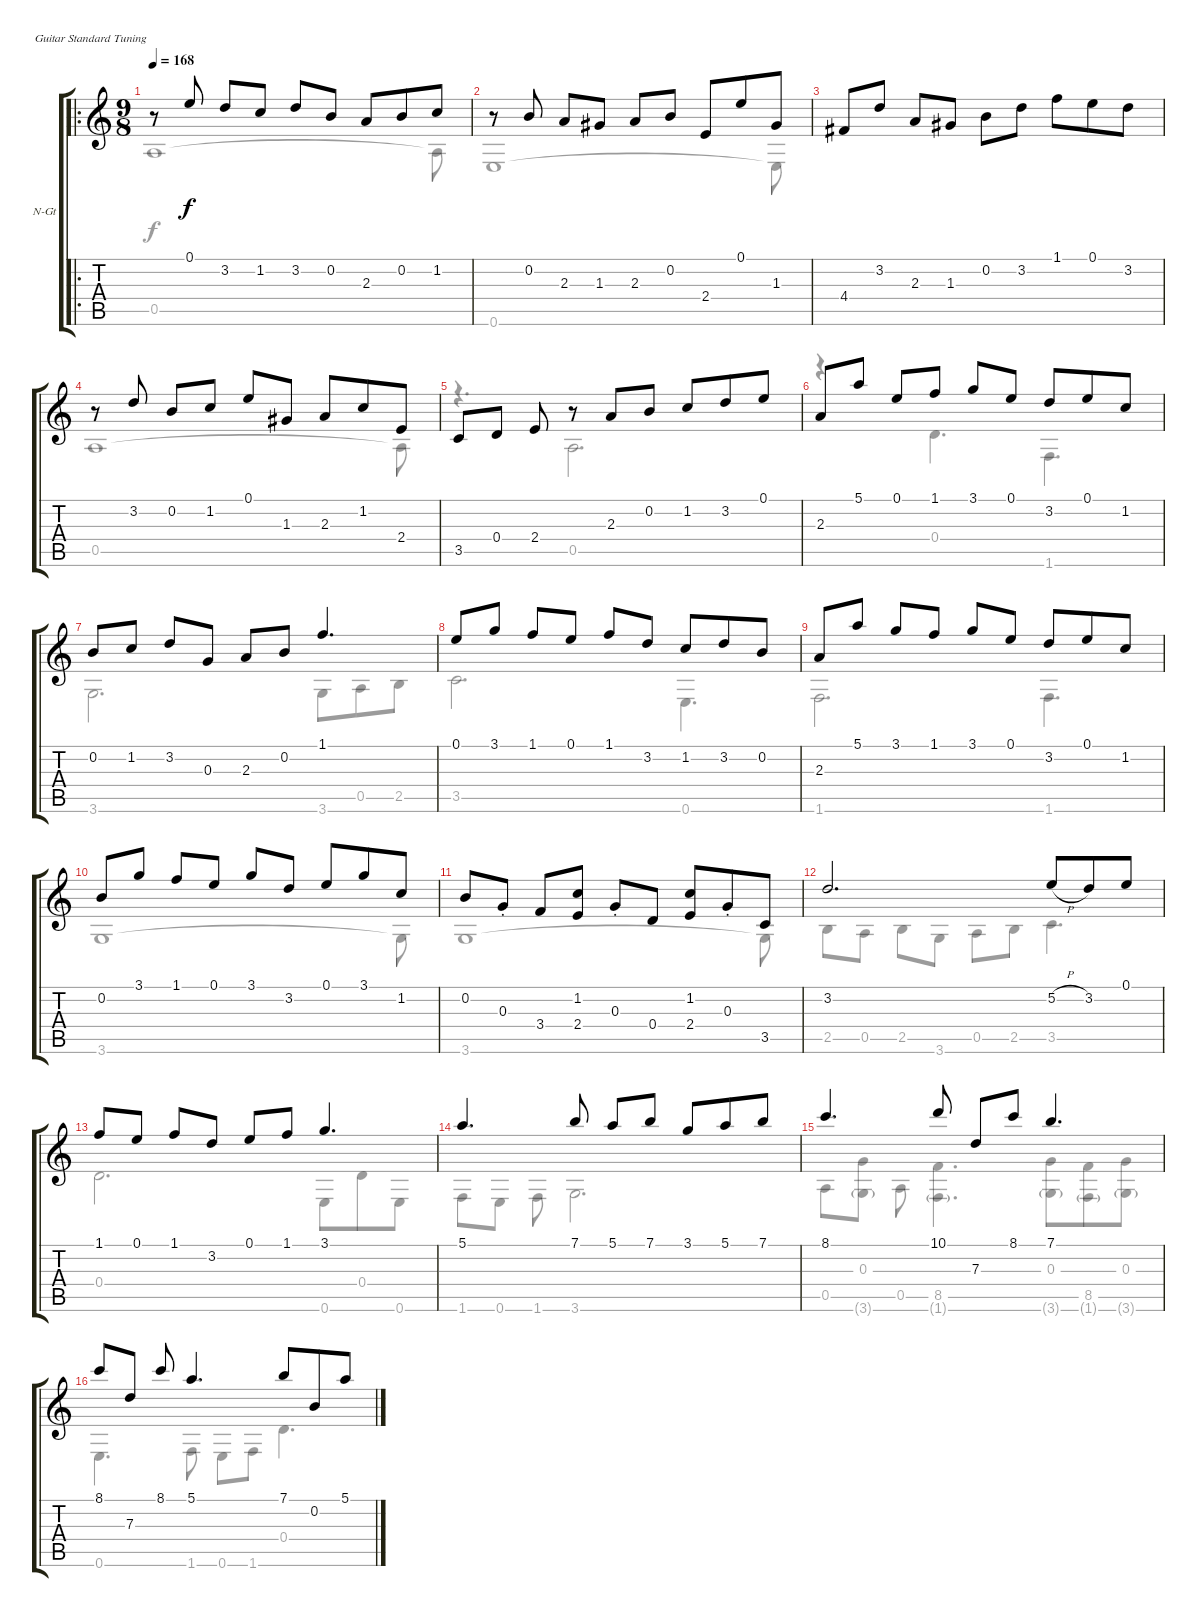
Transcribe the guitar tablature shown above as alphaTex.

\bracketExtendMode groupsimilarinstruments
\firstSystemTrackNameOrientation horizontal
\otherSystemsTrackNameOrientation horizontal
\track ("Giga Presto" "N-Gt") {instrument acousticguitarnylon}
\staff {score tabs}
\tuning (E4 B3 G3 D3 A2 E2)
\voice
\ro
\ts (9 8)
\beaming (8 2 2 2 3)
\tempo 168
\clef g2
\ks c
r.8{dy f instrument acousticguitarnylon} 0.1.8 3.2.8 1.2.8 3.2.8 0.2.8 2.3.8 0.2.8 1.2.8 |
r.8 0.2.8 2.3.8 1.3.8 2.3.8 0.2.8 2.4.8 0.1.8 1.3.8 |
4.4.8 3.2.8 2.3.8 1.3.8 0.2.8 3.2.8 1.1.8 0.1.8 3.2.8 |
r.8 3.2.8 0.2.8 1.2.8 0.1.8 1.3.8 2.3.8 1.2.8 2.4.8 |
3.5.8 0.4.8 2.4.8 r.8 2.3.8 0.2.8 1.2.8 3.2.8 0.1.8 |
2.3.8 5.1.8 0.1.8 1.1.8 3.1.8 0.1.8 3.2.8 0.1.8 1.2.8 |
0.2.8 1.2.8 3.2.8 0.3.8 2.3.8 0.2.8 1.1.4{d} |
0.1.8 3.1.8 1.1.8 0.1.8 1.1.8 3.2.8 1.2.8 3.2.8 0.2.8 |
2.3.8 5.1.8 3.1.8 1.1.8 3.1.8 0.1.8 3.2.8 0.1.8 1.2.8 |
0.2.8 3.1.8 1.1.8 0.1.8 3.1.8 3.2.8 0.1.8 3.1.8 1.2.8 |
0.2.8 0.3{st}.8 3.4.8 (1.2 2.4).8 0.3{st}.8 0.4.8 (1.2 2.4).8 0.3{st}.8 3.5.8 |
3.2.2{d} 5.2{h}.8 3.2.8 0.1.8 |
1.1.8 0.1.8 1.1.8 3.2.8 0.1.8 1.1.8 3.1.4{d} |
5.1.4{d} 7.1.8 5.1.8 7.1.8 3.1.8 5.1.8 7.1.8 |
8.1.4{d} 10.1.8 7.3.8 8.1.8 7.1.4{d} |
8.1.8 7.3.8 8.1.8 5.1.4{d} 7.1.8 0.2.8 5.1.8
\voice
\clef g2
\ottava regular
\simile none
\ks c
0.5.1{dy f} 0.5{t}.8 |
0.6.1 0.6{t}.8 |
|
0.5.1 0.5{t}.8 |
r.4{d} 0.5.2{d} |
r.4{d} 0.4.4{d} 1.6.4{d} |
3.6.2{d} 3.6.8 0.5.8 2.5.8 |
3.5.2{d} 0.6.4{d} |
1.6.2{d} 1.6.4{d} |
3.6.1 3.6{t}.8 |
3.6.1 3.6{t}.8 |
2.5.8 0.5.8 2.5.8 3.6.8 0.5.8 2.5.8 3.5.4{d} |
0.4.2{d} 0.6.8 0.4.8 0.6.8 |
1.6.8 0.6.8 1.6.8 3.6.2{d} |
0.5.8 (0.3 3.6{g}).8 0.5.8 (8.5 1.6{g}).4{d} (0.3 3.6{g}).8 (8.5 1.6{g}).8 (0.3 3.6{g}).8 |
0.6.4{d} 1.6.8 0.6.8 1.6.8 0.4.4{d}
